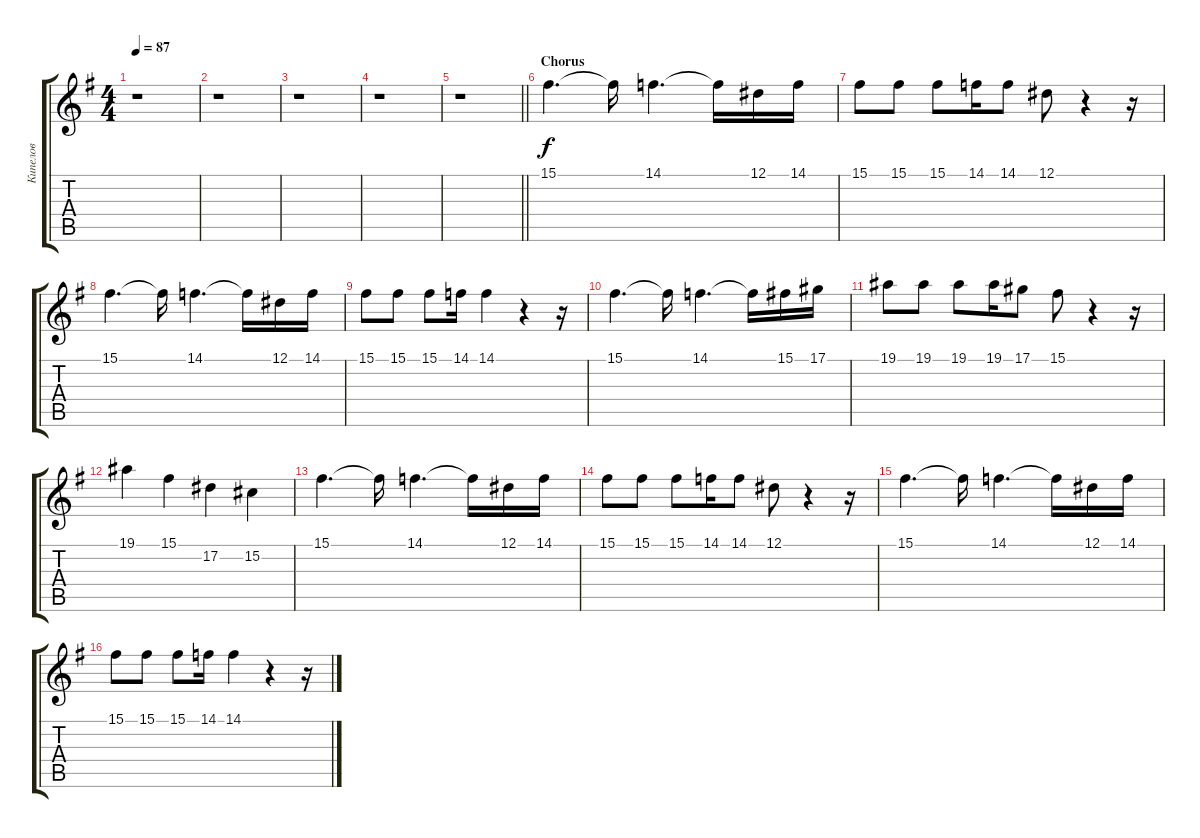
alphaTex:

\track ("Кипелов" "Кипелов") {instrument electricgrandpiano}
\staff {score tabs}
\tuning (Eb4 Bb3 Gb3 Db3 Ab2 Eb2) {hide}
\ts (4 4)
\tempo 87
\clef g2
\ks g
r.1{dy f} |
r.1 |
r.1 |
r.1 |
\barLineRight lightlight
r.1 |
\section ("" "Chorus")
15.1.4{d} 15.1{t}.16 14.1.4{d} 14.1{t}.16 12.1.16 14.1.16 |
15.1.8 15.1.8 15.1.8 14.1.16 14.1.8 12.1.8 r.4 r.16 |
15.1.4{d} 15.1{t}.16 14.1.4{d} 14.1{t}.16 12.1.16 14.1.16 |
15.1.8 15.1.8 15.1.8 14.1.16 14.1.4 r.4 r.16 |
15.1.4{d} 15.1{t}.16 14.1.4{d} 14.1{t}.16 15.1.16 17.1.16 |
19.1.8 19.1.8 19.1.8 19.1.16 17.1.8 15.1.8 r.4 r.16 |
19.1.4 15.1.4 17.2.4 15.2.4 |
15.1.4{d} 15.1{t}.16 14.1.4{d} 14.1{t}.16 12.1.16 14.1.16 |
15.1.8 15.1.8 15.1.8 14.1.16 14.1.8 12.1.8 r.4 r.16 |
15.1.4{d} 15.1{t}.16 14.1.4{d} 14.1{t}.16 12.1.16 14.1.16 |
15.1.8 15.1.8 15.1.8 14.1.16 14.1.4 r.4 r.16
